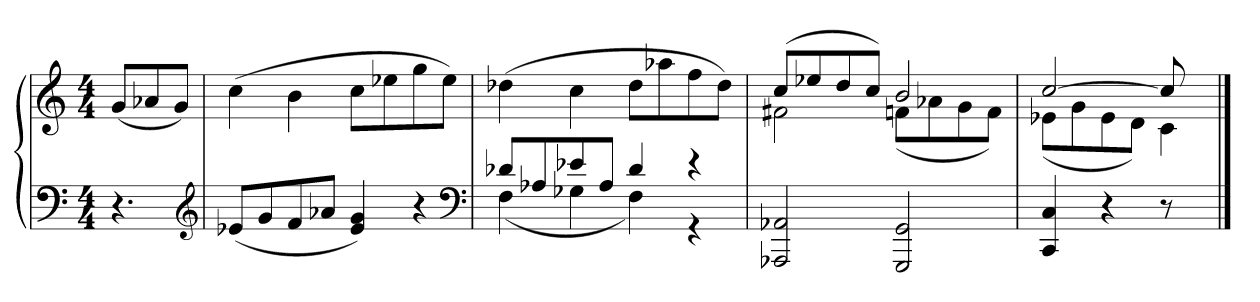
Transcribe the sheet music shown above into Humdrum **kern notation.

**kern	**kern
*part1	*part1
*staff2	*staff1
*clefF4	*clefG2
*k[]	*k[]
*C:	*C:
*M4/4	*M4/4
=	=
4.r	(8gL
.	8a-X
.	8gJ)
*clefG2	*
=77	=77
(8e-XL	(4cc
8g	.
8f	4b
8a-XJ	.
4e- 4g)	8ccL
.	8ee-X
4r	8gg
.	8ee-J)
*clefF4	*
=78	=78
*^	*
8d-XL	(4F	(4dd-X
8A-X	.	.
8e-X	4G-X	4cc
8A-J	.	.
4d-	4F)	8dd-L
.	.	8aa-X
4r	4r	8ff
.	.	8dd-J)
*v	*v	*
=79	=79
*	*^
2AAA-X 2AA-X	(8ccL	2f#X
.	8ee-X	.
.	8dd	.
.	8ccJ)	.
2GGG 2GG	2b	(8fnL
.	.	8a-X
.	.	8g
.	.	8fJ)
=80	=80	=80
4CC 4C	[2cc	(8e-XL
.	.	8g
4r	.	8e-
.	.	8dJ)
8r	8cc]	4c
8ryy	8ryy	.
*	*v	*v
==	==
*-	*-
